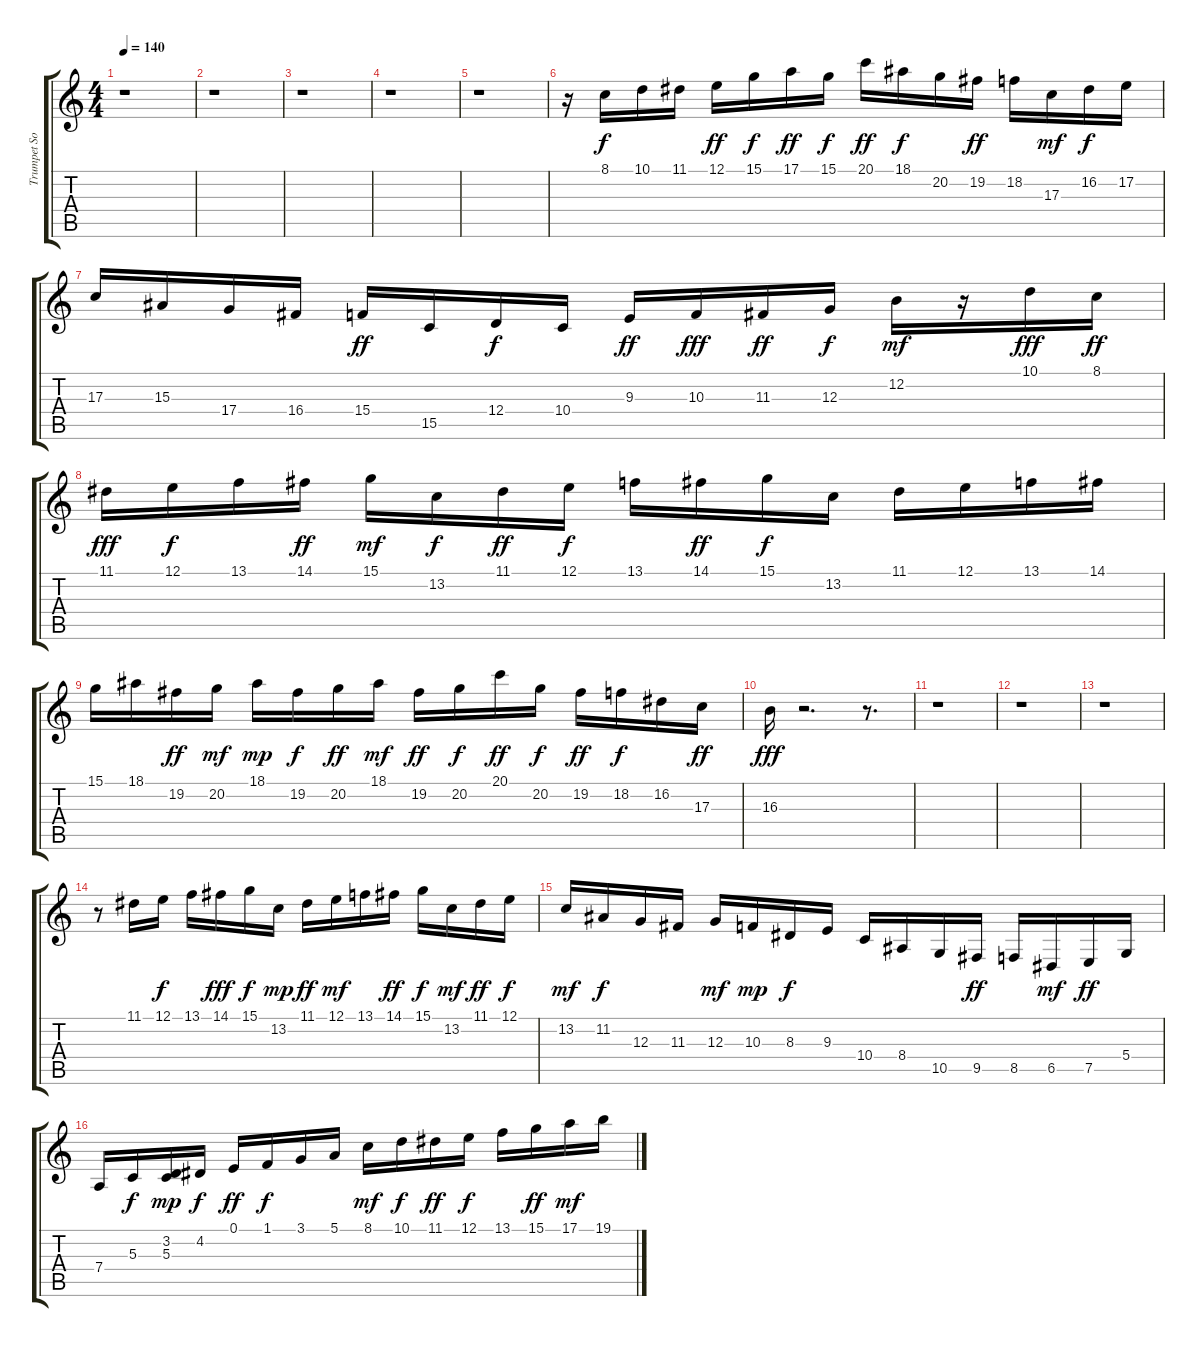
\track ("Trumpet Solo" "Trumpet So") {instrument trumpet}
\staff {score tabs}
\tuning (E4 B3 G3 D3 A2 E2) {hide}
\ts (4 4)
\tempo 140
\clef g2
\ks c
r.1{dy f} |
r.1 |
r.1 |
r.1 |
r.1 |
r.16 8.1.16 10.1.16 11.1.16 12.1.16{dy ff} 15.1.16{dy f} 17.1.16{dy ff} 15.1.16{dy f} 20.1.16{dy ff} 18.1.16{dy f} 20.2.16 19.2.16{dy ff} 18.2.16 17.3.16{dy mf} 16.2.16{dy f} 17.2.16 |
17.3.16 15.3.16 17.4.16 16.4.16 15.4.16{dy ff} 15.5.16 12.4.16{dy f} 10.4.16 9.3.16{dy ff} 10.3.16{dy fff} 11.3.16{dy ff} 12.3.16{dy f} 12.2.16{dy mf} r.16 10.1.16{dy fff} 8.1.16{dy ff} |
11.1.16{dy fff} 12.1.16{dy f} 13.1.16 14.1.16{dy ff} 15.1.16{dy mf} 13.2.16{dy f} 11.1.16{dy ff} 12.1.16{dy f} 13.1.16 14.1.16{dy ff} 15.1.16{dy f} 13.2.16 11.1.16 12.1.16 13.1.16 14.1.16 |
15.1.16 18.1.16 19.2.16{dy ff} 20.2.16{dy mf} 18.1.16{dy mp} 19.2.16{dy f} 20.2.16{dy ff} 18.1.16{dy mf} 19.2.16{dy ff} 20.2.16{dy f} 20.1.16{dy ff} 20.2.16{dy f} 19.2.16{dy ff} 18.2.16{dy f} 16.2.16 17.3.16{dy ff} |
16.3.16{dy fff} r.2{d} r.8{d} |
r.1 |
r.1 |
r.1 |
r.8 11.1.16 12.1.16{dy f} 13.1.16 14.1.16{dy fff} 15.1.16{dy f} 13.2.16{dy mp} 11.1.16{dy ff} 12.1.16{dy mf} 13.1.16 14.1.16{dy ff} 15.1.16{dy f} 13.2.16{dy mf} 11.1.16{dy ff} 12.1.16{dy f} |
13.2.16{dy mf} 11.2.16{dy f} 12.3.16 11.3.16 12.3.16{dy mf} 10.3.16{dy mp} 8.3.16{dy f} 9.3.16 10.4.16 8.4.16 10.5.16 9.5.16{dy ff} 8.5.16 6.5.16{dy mf} 7.5.16{dy ff} 5.4.16 |
7.4.16 5.3.16{dy f} (3.2 5.3).16{dy mp} 4.2.16{dy f} 0.1.16{dy ff} 1.1.16{dy f} 3.1.16 5.1.16 8.1.16{dy mf} 10.1.16{dy f} 11.1.16{dy ff} 12.1.16{dy f} 13.1.16 15.1.16{dy ff} 17.1.16{dy mf} 19.1.16
